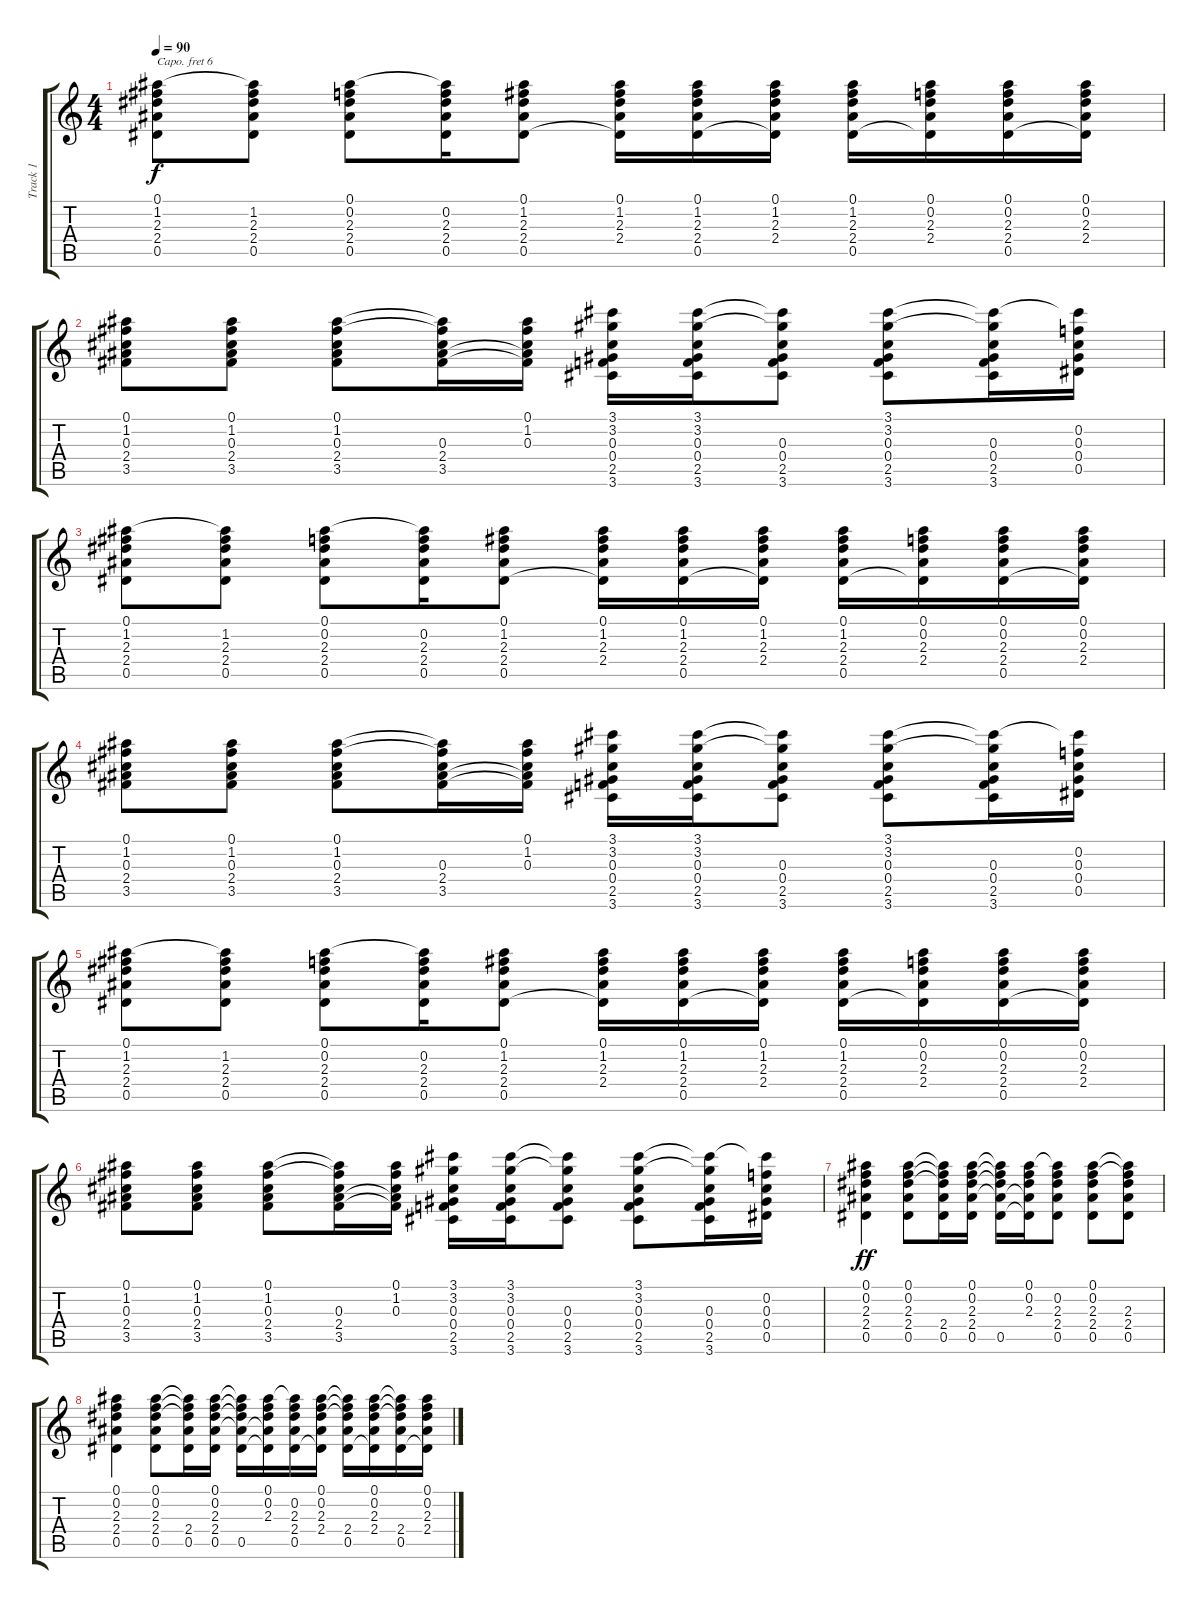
\track ("Track 1" "Track 1") {instrument acousticguitarnylon}
\staff {score tabs}
\capo 6
\tuning (E4 B3 G3 D3 A2 E2) {hide}
\ts (4 4)
\tempo 90
\clef g2
\ks c
(0.1 1.2 2.3 2.4 0.5).8{dy f} (0.1{t} 1.2 2.3 2.4 0.5).8 (0.1 0.2 2.3 2.4 0.5).8 (0.1{t} 0.2 2.3 2.4 0.5).16 (0.1 1.2 2.3 2.4 0.5).8 (0.1 1.2 2.3 2.4 0.5{t}).16 (0.1 1.2 2.3 2.4 0.5).16 (0.1 1.2 2.3 2.4 0.5{t}).16 (0.1 1.2 2.3 2.4 0.5).16 (0.1 0.2 2.3 2.4 0.5{t}).16 (0.1 0.2 2.3 2.4 0.5).16 (0.1 0.2 2.3 2.4 0.5{t}).16 |
(0.1 1.2 0.3 2.4 3.5).8 (0.1 1.2 0.3 2.4 3.5).8 (0.1 1.2 0.3 2.4 3.5).8 (0.1{t} 1.2{t} 0.3 2.4 3.5).16 (0.1 1.2 0.3 2.4{t} 3.5{t}).16 (3.1 3.2 0.3 0.4 2.5 3.6).16 (3.1 3.2 0.3 0.4 2.5 3.6).16 (3.1{t} 3.2{t} 0.3 0.4 2.5 3.6).8 (3.1 3.2 0.3 0.4 2.5 3.6).8 (3.1{t} 3.2{t} 0.3 0.4 2.5 3.6).16 (3.1{t} 0.2 0.3 0.4 0.5).16 |
(0.1 1.2 2.3 2.4 0.5).8 (0.1{t} 1.2 2.3 2.4 0.5).8 (0.1 0.2 2.3 2.4 0.5).8 (0.1{t} 0.2 2.3 2.4 0.5).16 (0.1 1.2 2.3 2.4 0.5).8 (0.1 1.2 2.3 2.4 0.5{t}).16 (0.1 1.2 2.3 2.4 0.5).16 (0.1 1.2 2.3 2.4 0.5{t}).16 (0.1 1.2 2.3 2.4 0.5).16 (0.1 0.2 2.3 2.4 0.5{t}).16 (0.1 0.2 2.3 2.4 0.5).16 (0.1 0.2 2.3 2.4 0.5{t}).16 |
(0.1 1.2 0.3 2.4 3.5).8 (0.1 1.2 0.3 2.4 3.5).8 (0.1 1.2 0.3 2.4 3.5).8 (0.1{t} 1.2{t} 0.3 2.4 3.5).16 (0.1 1.2 0.3 2.4{t} 3.5{t}).16 (3.1 3.2 0.3 0.4 2.5 3.6).16 (3.1 3.2 0.3 0.4 2.5 3.6).16 (3.1{t} 3.2{t} 0.3 0.4 2.5 3.6).8 (3.1 3.2 0.3 0.4 2.5 3.6).8 (3.1{t} 3.2{t} 0.3 0.4 2.5 3.6).16 (3.1{t} 0.2 0.3 0.4 0.5).16 |
(0.1 1.2 2.3 2.4 0.5).8 (0.1{t} 1.2 2.3 2.4 0.5).8 (0.1 0.2 2.3 2.4 0.5).8 (0.1{t} 0.2 2.3 2.4 0.5).16 (0.1 1.2 2.3 2.4 0.5).8 (0.1 1.2 2.3 2.4 0.5{t}).16 (0.1 1.2 2.3 2.4 0.5).16 (0.1 1.2 2.3 2.4 0.5{t}).16 (0.1 1.2 2.3 2.4 0.5).16 (0.1 0.2 2.3 2.4 0.5{t}).16 (0.1 0.2 2.3 2.4 0.5).16 (0.1 0.2 2.3 2.4 0.5{t}).16 |
(0.1 1.2 0.3 2.4 3.5).8 (0.1 1.2 0.3 2.4 3.5).8 (0.1 1.2 0.3 2.4 3.5).8 (0.1{t} 1.2{t} 0.3 2.4 3.5).16 (0.1 1.2 0.3 2.4{t} 3.5{t}).16 (3.1 3.2 0.3 0.4 2.5 3.6).16 (3.1 3.2 0.3 0.4 2.5 3.6).16 (3.1{t} 3.2{t} 0.3 0.4 2.5 3.6).8 (3.1 3.2 0.3 0.4 2.5 3.6).8 (3.1{t} 3.2{t} 0.3 0.4 2.5 3.6).16 (3.1{t} 0.2 0.3 0.4 0.5).16 |
(0.1 0.2 2.3 2.4 0.5).4{dy ff} (0.1 0.2 2.3 2.4 0.5).8 (0.1{t} 0.2{t} 2.3{t} 2.4 0.5).16 (0.1 0.2 2.3 2.4 0.5).16 (0.1{t} 0.2{t} 2.3{t} 2.4{t} 0.5).16 (0.1 0.2 2.3 2.4{t} 0.5{t}).16 (0.1{t} 0.2 2.3 2.4 0.5).8 (0.1 0.2 2.3 2.4 0.5).8 (0.1{t} 0.2{t} 2.3 2.4 0.5).8 |
(0.1 0.2 2.3 2.4 0.5).4 (0.1 0.2 2.3 2.4 0.5).8 (0.1{t} 0.2{t} 2.3{t} 2.4 0.5).16 (0.1 0.2 2.3 2.4 0.5).16 (0.1{t} 0.2{t} 2.3{t} 2.4{t} 0.5).16 (0.1 0.2 2.3 2.4{t} 0.5{t}).16 (0.1{t} 0.2 2.3 2.4 0.5).16 (0.1 0.2 2.3 2.4 0.5{t}).16 (0.1{t} 0.2{t} 2.3{t} 2.4 0.5).16 (0.1 0.2 2.3 2.4 0.5{t}).16 (0.1{t} 0.2{t} 2.3{t} 2.4 0.5).16 (0.1 0.2 2.3 2.4 0.5{t}).16
